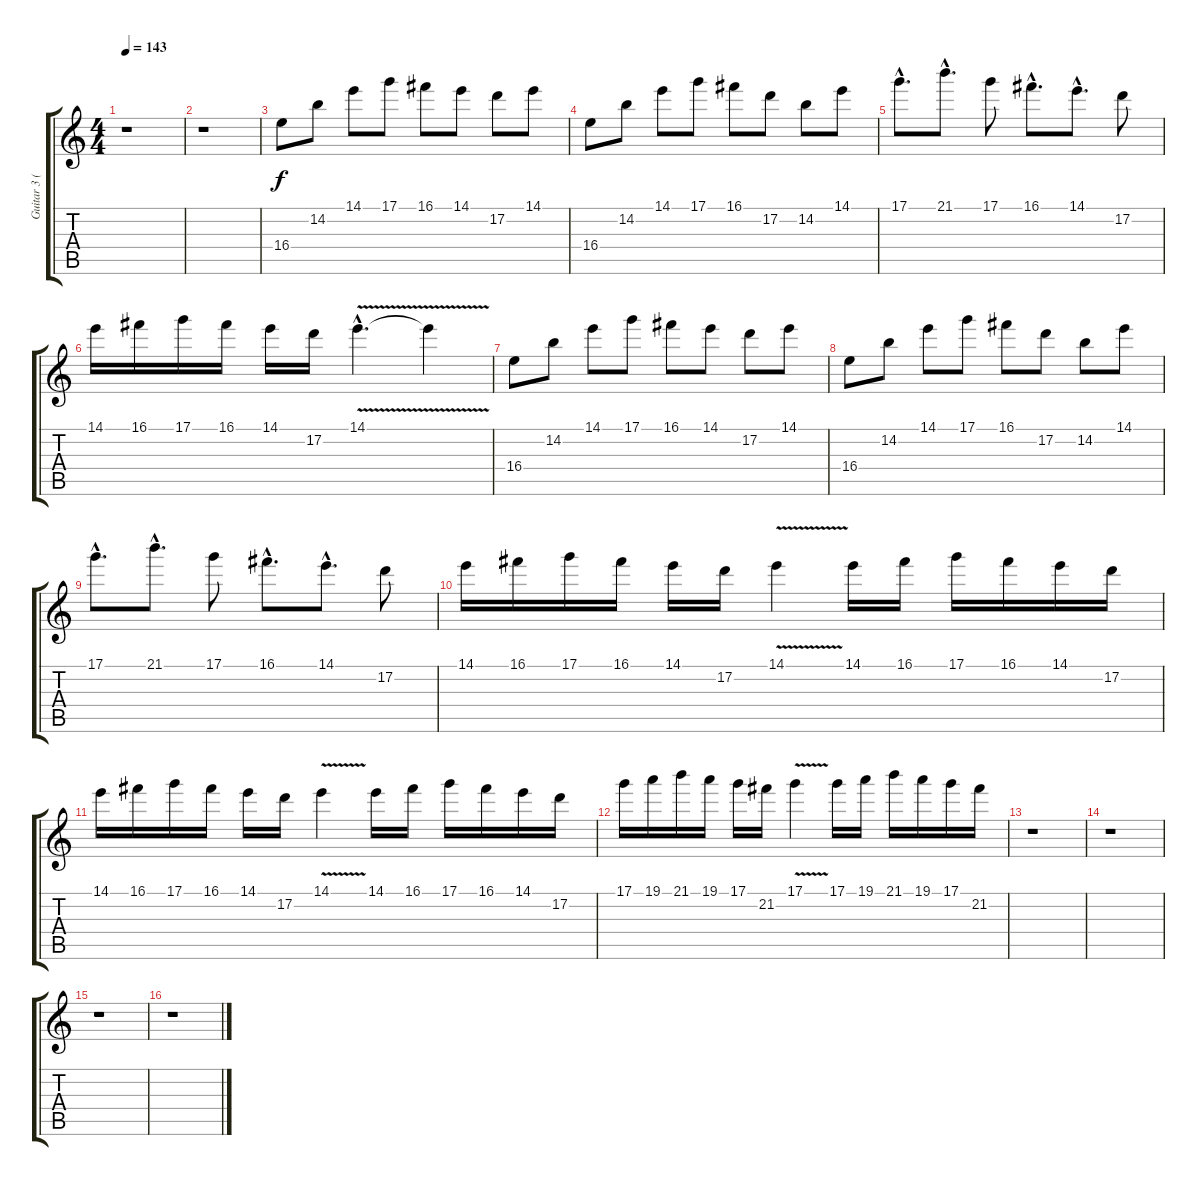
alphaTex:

\track ("Guitar 3 (Lead)" "Guitar 3 (") {instrument overdrivenguitar}
\staff {score tabs}
\tuning (D4 A3 F3 C3 G2 D2) {hide}
\ts (4 4)
\tempo 143
\clef g2
\ks c
r.1{dy f} |
r.1 |
16.4.8{volume 14} 14.2.8 14.1.8 17.1.8 16.1.8 14.1.8 17.2.8 14.1.8 |
16.4.8 14.2.8 14.1.8 17.1.8 16.1.8 17.2.8 14.2.8 14.1.8 |
17.1{hac}.8{d} 21.1{hac}.8{d} 17.1.8 16.1{hac}.8{d} 14.1{hac}.8{d} 17.2.8 |
14.1.16 16.1.16 17.1.16 16.1.16 14.1.16 17.2.16 14.1{v hac}.4{d} 14.1{t}.4 |
16.4.8 14.2.8 14.1.8 17.1.8 16.1.8 14.1.8 17.2.8 14.1.8 |
16.4.8 14.2.8 14.1.8 17.1.8 16.1.8 17.2.8 14.2.8 14.1.8 |
17.1{hac}.8{d} 21.1{hac}.8{d} 17.1.8 16.1{hac}.8{d} 14.1{hac}.8{d} 17.2.8 |
14.1.16 16.1.16 17.1.16 16.1.16 14.1.16 17.2.16 14.1{v}.4 14.1.16 16.1.16 17.1.16 16.1.16 14.1.16 17.2.16 |
14.1.16 16.1.16 17.1.16 16.1.16 14.1.16 17.2.16 14.1{v}.4 14.1.16 16.1.16 17.1.16 16.1.16 14.1.16 17.2.16 |
17.1.16 19.1.16 21.1.16 19.1.16 17.1.16 21.2.16 17.1{v}.4 17.1.16 19.1.16 21.1.16 19.1.16 17.1.16 21.2.16 |
r.1 |
r.1 |
r.1 |
r.1
